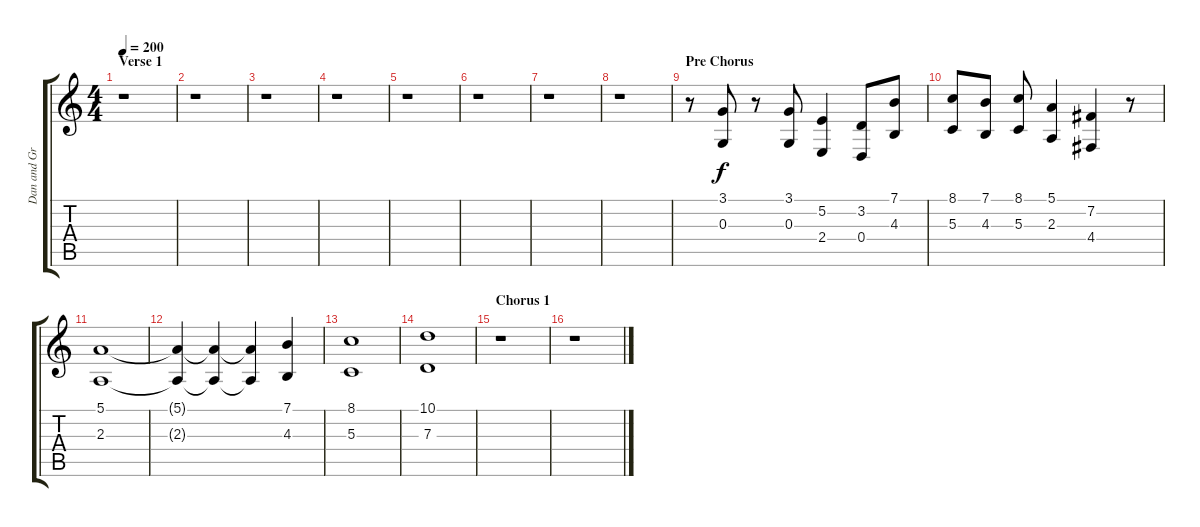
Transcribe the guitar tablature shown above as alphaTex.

\track ("Dan and Grant (Trombone)" "Dan and Gr") {instrument trombone}
\staff {score tabs}
\tuning (E4 B3 G3 D3 A2 E2) {hide}
\ts (4 4)
\section ("" "Verse 1")
\tempo 200
\clef g2
\ks c
r.1{dy f} |
r.1 |
r.1 |
r.1 |
r.1 |
r.1 |
r.1 |
r.1 |
\section ("" "Pre Chorus")
r.8 (3.1 0.3).8 r.8 (3.1 0.3).8 (5.2 2.4).4 (3.2 0.4).8 (7.1 4.3).8 |
(8.1 5.3).8 (7.1 4.3).8 (8.1 5.3).8 (5.1 2.3).4 (7.2 4.4).4 r.8 |
(5.1 2.3).1 |
(5.1{t} 2.3{t}).4 (5.1{t} 2.3{t}).4 (5.1{t} 2.3{t}).4 (7.1 4.3).4 |
(8.1 5.3).1 |
(10.1 7.3).1 |
\section ("" "Chorus 1")
r.1 |
r.1
